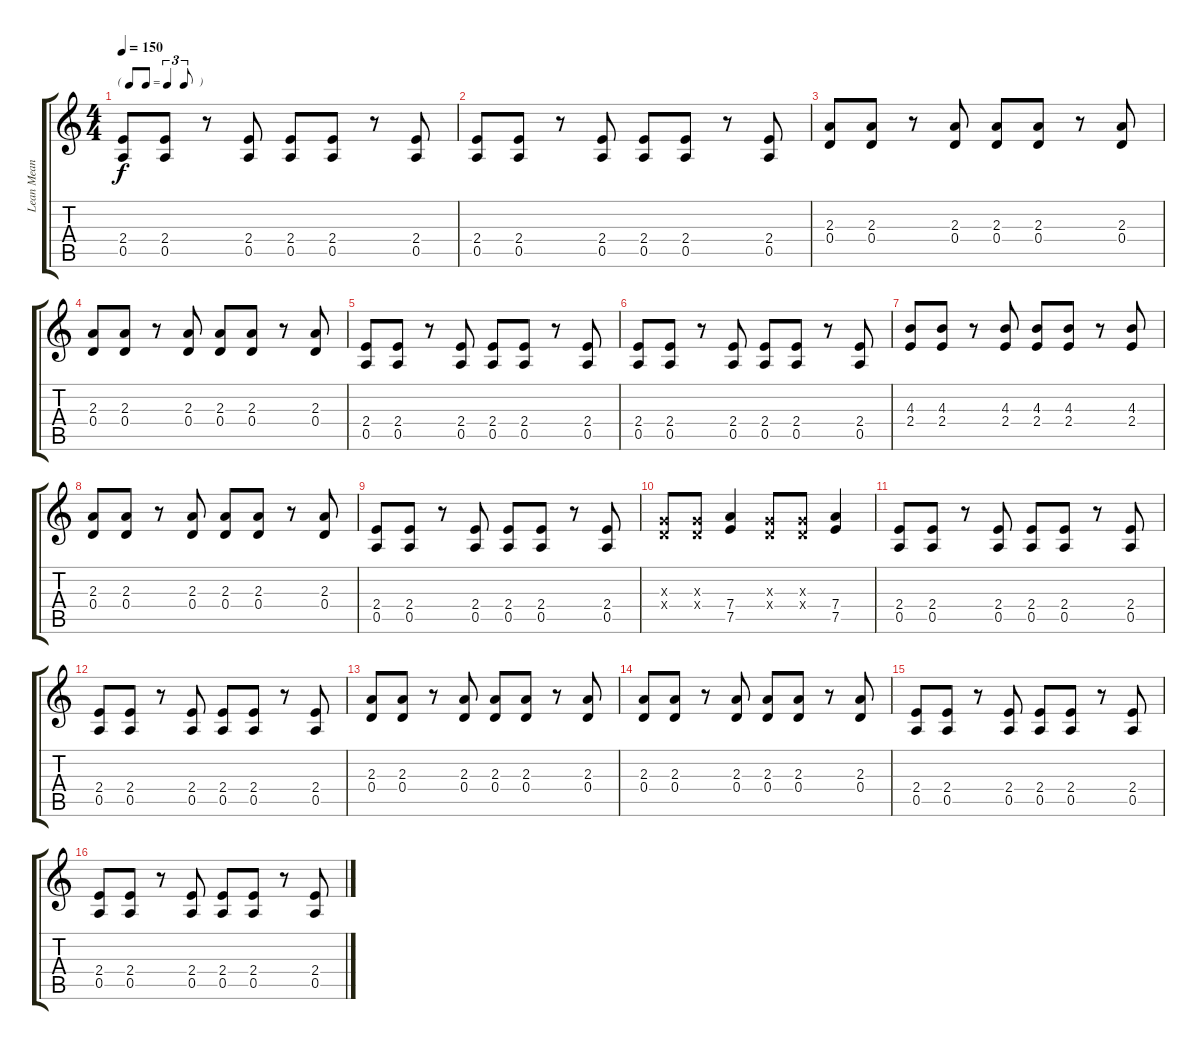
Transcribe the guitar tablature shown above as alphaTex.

\track ("Lean Mean Lead Machine" "Lean Mean ") {instrument electricguitarclean}
\staff {score tabs}
\tuning (E4 B3 G3 D3 A2 E2) {hide}
\ts (4 4)
\tf triplet8th
\tempo 150
\clef g2
\ks c
(2.4 0.5).8{dy f instrument electricguitarmuted} (2.4 0.5).8 r.8 (2.4 0.5).8 (2.4 0.5).8 (2.4 0.5).8 r.8 (2.4 0.5).8 |
(2.4 0.5).8 (2.4 0.5).8 r.8 (2.4 0.5).8 (2.4 0.5).8 (2.4 0.5).8 r.8 (2.4 0.5).8 |
(2.3 0.4).8 (2.3 0.4).8 r.8 (2.3 0.4).8 (2.3 0.4).8 (2.3 0.4).8 r.8 (2.3 0.4).8 |
(2.3 0.4).8 (2.3 0.4).8 r.8 (2.3 0.4).8 (2.3 0.4).8 (2.3 0.4).8 r.8 (2.3 0.4).8 |
(2.4 0.5).8 (2.4 0.5).8 r.8 (2.4 0.5).8 (2.4 0.5).8 (2.4 0.5).8 r.8 (2.4 0.5).8 |
(2.4 0.5).8 (2.4 0.5).8 r.8 (2.4 0.5).8 (2.4 0.5).8 (2.4 0.5).8 r.8 (2.4 0.5).8 |
(4.3 2.4).8 (4.3 2.4).8 r.8 (4.3 2.4).8 (4.3 2.4).8 (4.3 2.4).8 r.8 (4.3 2.4).8 |
(2.3 0.4).8 (2.3 0.4).8 r.8 (2.3 0.4).8 (2.3 0.4).8 (2.3 0.4).8 r.8 (2.3 0.4).8 |
(2.4 0.5).8 (2.4 0.5).8 r.8 (2.4 0.5).8 (2.4 0.5).8 (2.4 0.5).8 r.8 (2.4 0.5).8 |
(0.3{x} 0.4{x}).8{instrument electricguitarclean} (0.3{x} 0.4{x}).8 (7.4 7.5).4 (0.3{x} 0.4{x}).8 (0.3{x} 0.4{x}).8 (7.4 7.5).4 |
(2.4 0.5).8{instrument electricguitarmuted} (2.4 0.5).8 r.8 (2.4 0.5).8 (2.4 0.5).8 (2.4 0.5).8 r.8 (2.4 0.5).8 |
(2.4 0.5).8 (2.4 0.5).8 r.8 (2.4 0.5).8 (2.4 0.5).8 (2.4 0.5).8 r.8 (2.4 0.5).8 |
(2.3 0.4).8 (2.3 0.4).8 r.8 (2.3 0.4).8 (2.3 0.4).8 (2.3 0.4).8 r.8 (2.3 0.4).8 |
(2.3 0.4).8 (2.3 0.4).8 r.8 (2.3 0.4).8 (2.3 0.4).8 (2.3 0.4).8 r.8 (2.3 0.4).8 |
(2.4 0.5).8 (2.4 0.5).8 r.8 (2.4 0.5).8 (2.4 0.5).8 (2.4 0.5).8 r.8 (2.4 0.5).8 |
(2.4 0.5).8 (2.4 0.5).8 r.8 (2.4 0.5).8 (2.4 0.5).8 (2.4 0.5).8 r.8 (2.4 0.5).8
